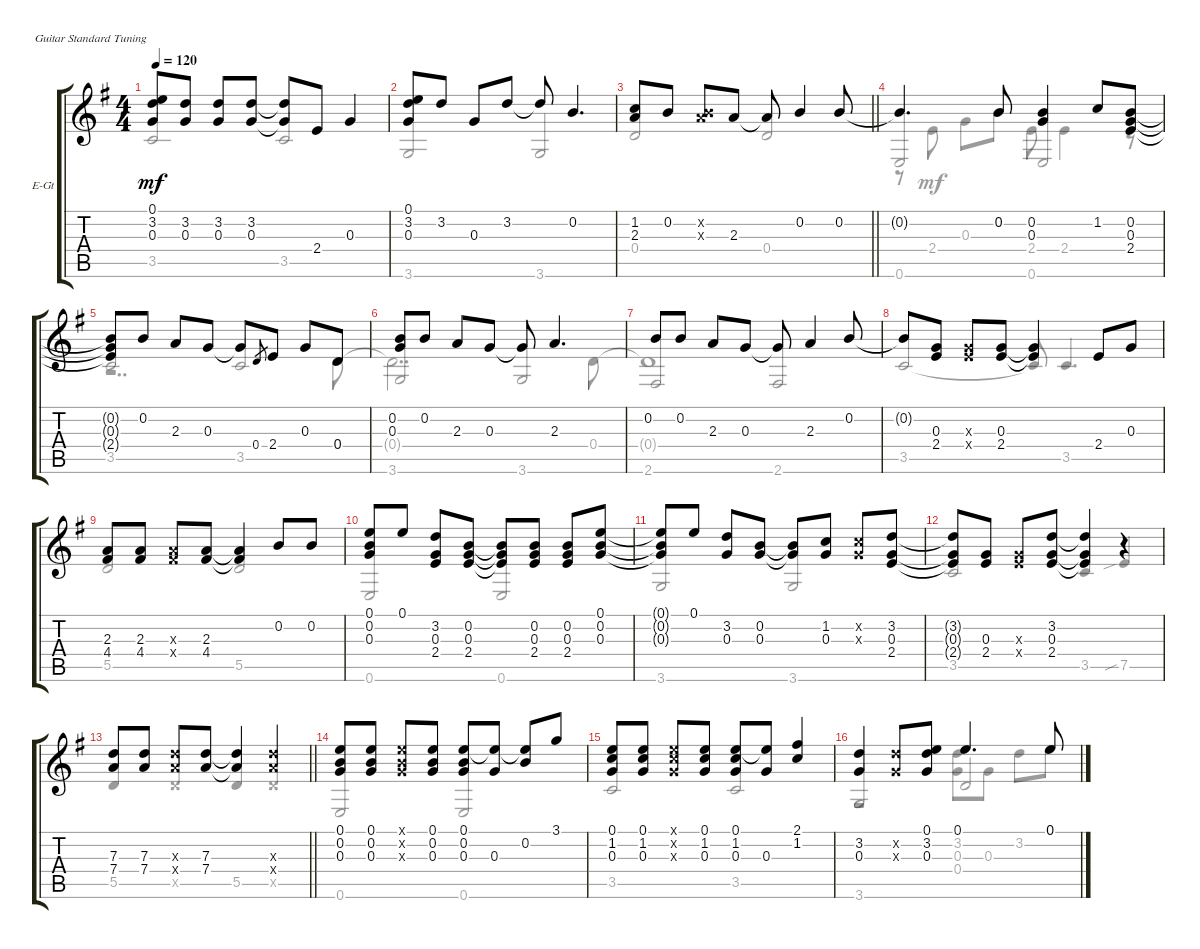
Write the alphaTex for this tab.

\defaultSystemsLayout 4
\bracketExtendMode groupsimilarinstruments
\firstSystemTrackNameOrientation horizontal
\otherSystemsTrackNameOrientation horizontal
\track ("Electric Guitar" "E-Gt") {instrument electricguitarclean}
\staff {score tabs}
\tuning (E4 B3 G3 D3 A2 E2)
\voice
\ts (4 4)
\tempo 120
\clef g2
\ks g
(0.1{t} 3.2{t} 0.3{t}).8{dy mf} (3.2 0.3).8 (3.2 0.3).8 (3.2 0.3).8 (3.2{t} 0.3{t}).8 2.4.8 0.3.4 |
(0.1 3.2 0.3).8 3.2.8 0.3.8 3.2.8 3.2{t}.8 0.2.4{d} |
\barLineRight lightlight
(1.2 2.3).8 0.2.8 (0.2{x} 2.3{x}).8 2.3.8 2.3{t}.8 0.2.4 0.2.8 |
0.2{t}.4{d} 0.2.8 (0.2 0.3).4 1.2.8 (0.2 0.3 2.4).8 |
(0.2{t} 0.3{t} 2.4{t}).8 0.2.8 2.3.8 0.3.8 0.3{t}.8 0.4.8{gr} 2.4.8 0.3.8 0.4.8 |
(0.2 0.3).8 0.2.8 2.3.8 0.3.8 0.3{t}.8 2.3.4{d} |
0.2.8 0.2.8 2.3.8 0.3.8 0.3{t}.8 2.3.4 0.2.8 |
0.2{t}.8 (0.3 2.4).8 (0.3{x} 2.4{x}).8 (0.3 2.4).8 (2.4{t} 0.3{t}).4 2.4.8 0.3.8 |
(2.3 4.4).8 (2.3 4.4).8 (2.3{x} 4.4{x}).8 (2.3 4.4).8 (2.3{t} 4.4{t}).4 0.2.8 0.2.8 |
(0.1 0.2 0.3).8 0.1.8 (3.2 0.3 2.4).8 (0.2 0.3 2.4).8 (0.2{t} 0.3{t} 2.4{t}).8 (0.2 0.3 2.4).8 (0.2 0.3 2.4).8 (0.1 0.2 0.3).8 |
(0.1{t} 0.2{t} 0.3{t}).8 0.1.8 (3.2 0.3).8 (0.2 0.3).8 (0.2{t} 0.3{t}).8 (1.2 0.3).8 (1.2{x} 0.3{x}).8 (3.2 0.3 2.4).8 |
(3.2{t} 0.3{t} 2.4{t}).8 (0.3 2.4).8 (2.4{x} 0.3{x}).8 (3.2 0.3 2.4).8 (3.2{t} 0.3{t} 2.4{t}).4 r.4 |
\barLineRight lightlight
(7.3 7.4).8 (7.3 7.4).8 (7.3{x} 7.4{x}).8 (7.3 7.4).8 (7.3{t} 7.4{t}).4 (7.3{x} 7.4{x}).4 |
(0.1 0.2 0.3).8 (0.1 0.2 0.3).8 (0.1{x} 0.2{x} 0.3{x}).8 (0.1 0.2 0.3).8 (0.1 0.2 0.3).8 (0.3 0.1{t}).8 (0.2 0.1{t}).8 3.1.8 |
(0.1 1.2 0.3).8 (0.1 1.2 0.3).8 (0.1{x} 1.2{x} 0.3{x}).8 (0.1 1.2 0.3).8 (0.1 1.2 0.3).8 (0.3 0.1{t}).8 (2.1 1.2).4 |
(3.2 0.3).4 (3.2{x} 0.3{x}).8 (0.1 3.2 0.3).8 0.1.4{d} 0.1.8
\voice
\clef g2
\ottava regular
\simile none
\ks g
|
|
\barLineRight lightlight
|
|
|
|
|
|
|
|
|
|
\barLineRight lightlight
|
|
|
\voice
\clef g2
\ottava regular
\simile none
\ks g
|
|
\barLineRight lightlight
|
r.8 2.4.8 0.3.8 0.2.8 2.4.8 2.4.4 r.8 |
r.2{dd} 0.4.8 |
0.4{t}.2{dd} 0.4.8 |
0.4{t}.1 |
|
|
|
|
|
\barLineRight lightlight
|
|
|
r.2 (3.2 0.3).8 0.3.8 3.2.8 0.1.8
\voice
\clef g2
\ottava regular
\simile none
\ks g
3.5.2{dy mf beam invert} 3.5.2{beam invert} |
3.6.2{beam invert} 3.6.2{beam invert} |
\barLineRight lightlight
0.4.2{beam invert} 0.4.2{beam invert} |
0.6.2{beam invert} 0.6.2{beam invert} |
3.5.2{beam invert} 3.5.2{beam invert} |
3.6.2{beam invert} 3.6.2{beam invert} |
2.6.2{beam invert} 2.6.2{beam invert} |
3.5.2{beam invert} 3.5{t}.8{beam invert} 3.5.4{d beam invert} |
5.5.2{beam invert} 5.5.2{beam invert} |
0.6.2{beam invert} 0.6.2{beam invert} |
3.6.2{beam invert} 3.6.2{beam invert} |
3.5.2{beam invert} 3.5.4{beam invert} 7.5{sib}.4{beam invert} |
\barLineRight lightlight
5.5.4{beam invert} 5.5{x}.4{beam invert} 5.5.4{beam invert} 5.5{x}.4{beam invert} |
0.6.2{beam invert} 0.6.2{beam invert} |
3.5.2{beam invert} 3.5.2{beam invert} |
3.6.2{beam invert} 0.4.2{beam invert}
